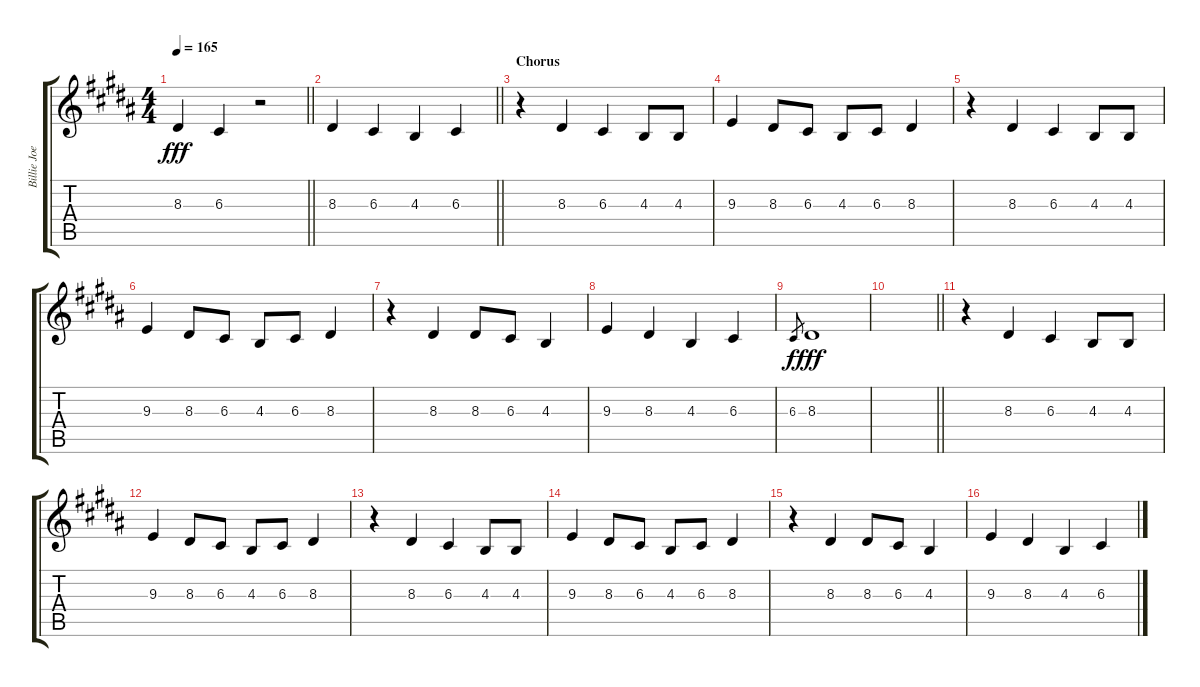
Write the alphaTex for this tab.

\track ("Billie Joe (Vocals)" "Billie Joe") {instrument lead2sawtooth}
\staff {score tabs}
\tuning (E4 B3 G3 D3 A2 E2) {hide}
\ts (4 4)
\tempo 165
\clef g2
\barLineRight lightlight
\ks b
8.3.4{dy fff} 6.3.4 r.2 |
\barLineRight lightlight
8.3.4 6.3.4 4.3.4 6.3.4 |
\section ("" "Chorus")
r.4 8.3.4 6.3.4 4.3.8 4.3.8 |
9.3.4 8.3.8 6.3.8 4.3.8 6.3.8 8.3.4 |
r.4 8.3.4 6.3.4 4.3.8 4.3.8 |
9.3.4 8.3.8 6.3.8 4.3.8 6.3.8 8.3.4 |
r.4 8.3.4 8.3.8 6.3.8 4.3.4 |
9.3.4 8.3.4 4.3.4 6.3.4 |
6.3.8{gr dy f} 8.3.1{dy fff} |
\barLineRight lightlight
|
r.4 8.3.4 6.3.4 4.3.8 4.3.8 |
9.3.4 8.3.8 6.3.8 4.3.8 6.3.8 8.3.4 |
r.4 8.3.4 6.3.4 4.3.8 4.3.8 |
9.3.4 8.3.8 6.3.8 4.3.8 6.3.8 8.3.4 |
r.4 8.3.4 8.3.8 6.3.8 4.3.4 |
9.3.4 8.3.4 4.3.4 6.3.4
